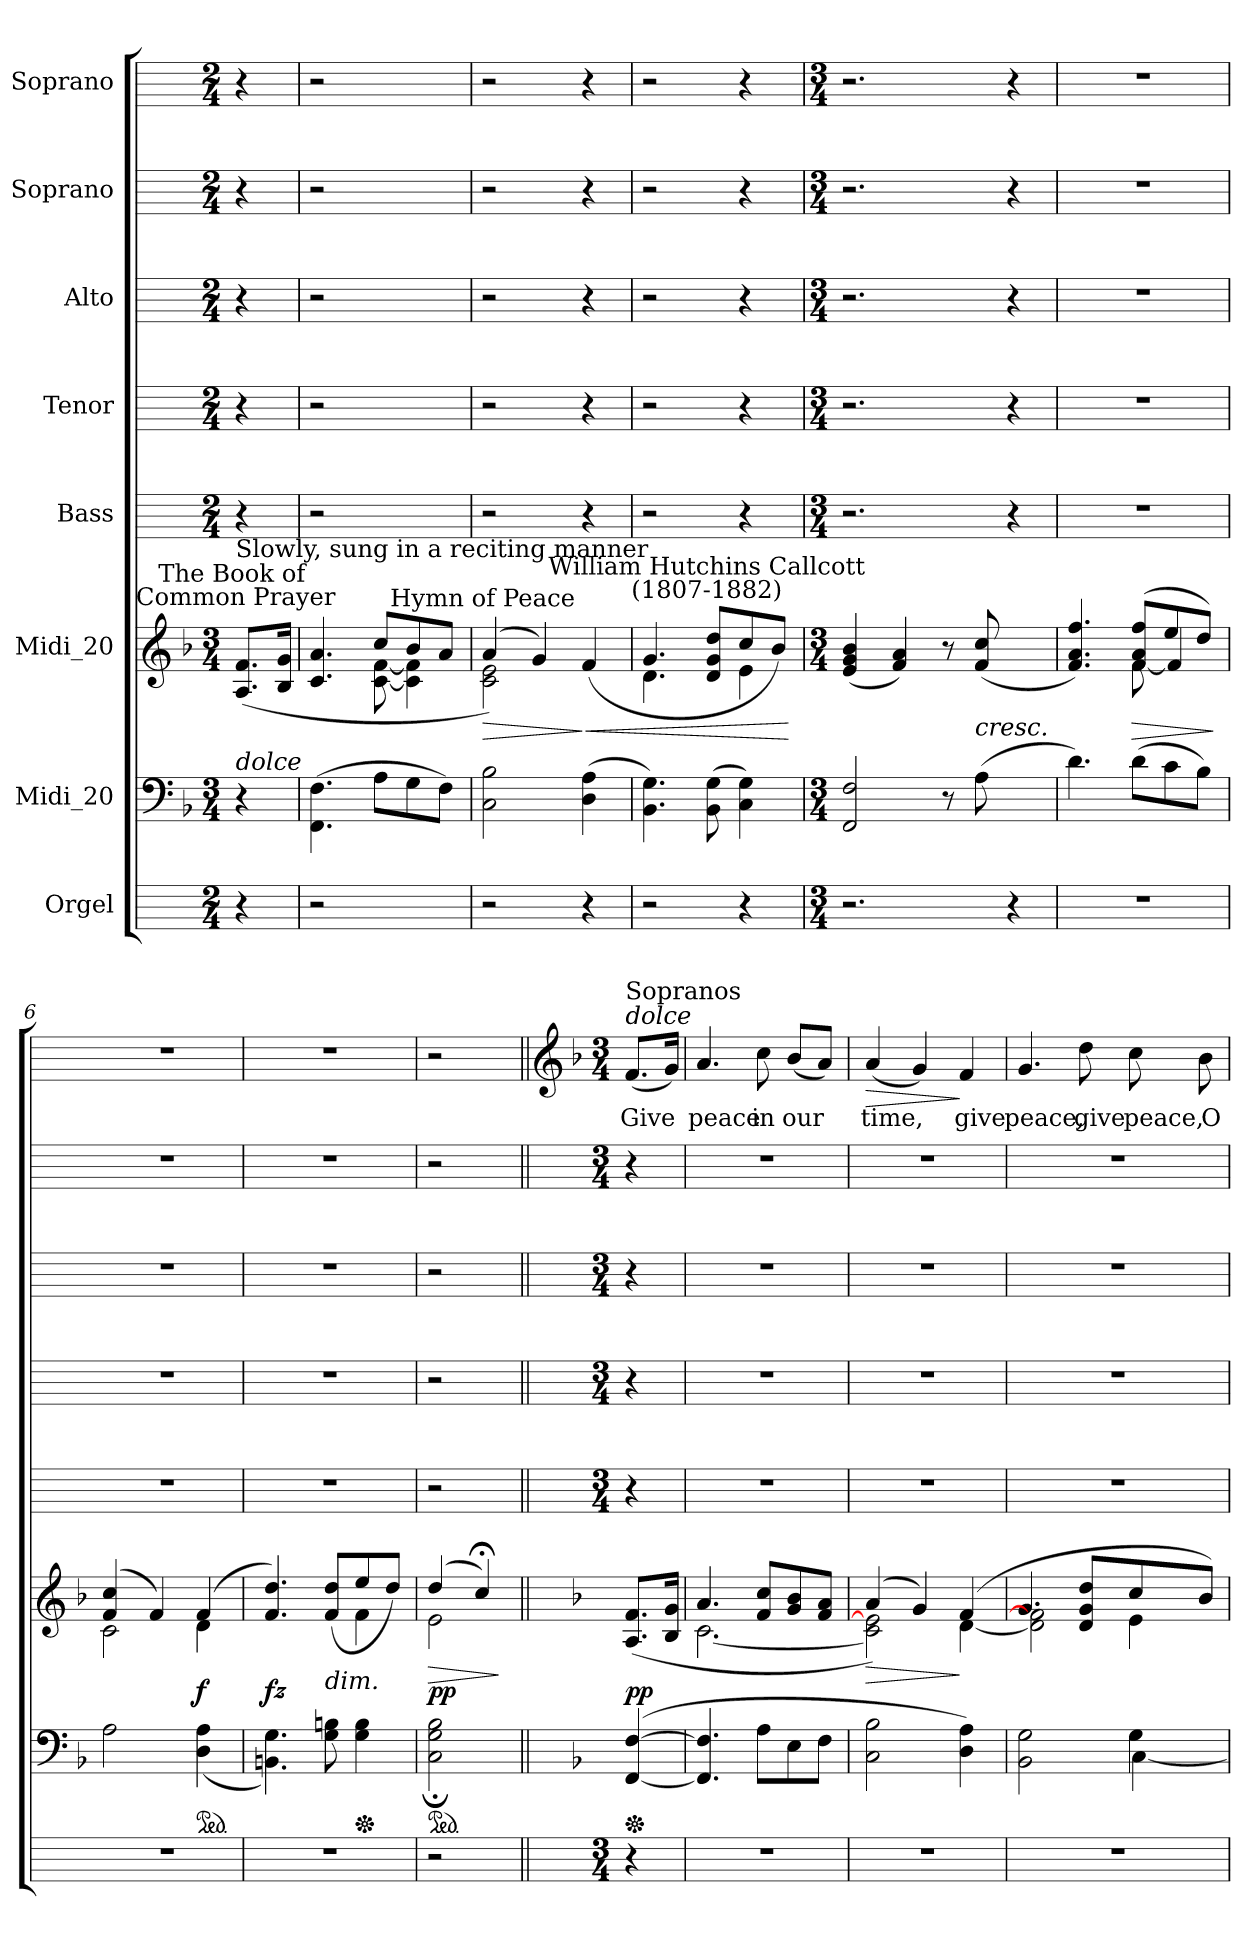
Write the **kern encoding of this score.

**kern	**kern	**dynam	**kern	**dynam	**kern	**kern	**kern	**kern	**kern	**text	**dynam
*part8	*part7	*part7	*part6	*part6	*part5	*part4	*part3	*part2	*part1	*part1	*part1
*staff8	*staff7	*staff7	*staff6	*staff6	*staff5	*staff4	*staff3	*staff2	*staff1	*staff1	*staff1
*I"Orgel	*I"Midi_20	*	*I"Midi_20	*	*I"Bass	*I"Tenor	*I"Alto	*I"Soprano	*I"Soprano	*	*
*	*clefF4	*	*clefG2	*	*	*	*	*	*	*	*
*	*k[b-]	*	*k[b-]	*	*	*	*	*	*	*	*
*	*F:	*	*F:	*	*	*	*	*	*	*	*
*M2/4	*M3/4	*	*M3/4	*	*M2/4	*M2/4	*M2/4	*M2/4	*M2/4	*	*
=	=	=	=	=	=	=	=	=	=	=	=
*	*^	*	*^	*	*	*	*	*	*	*	*
!	!	!	!	!LO:TX:a:cj:t=The Book of \nCommon Prayer	!	!	!	!	!	!	!	!	!
!	!	!	!	!LO:TX:a:t=Slowly, sung in a reciting manner	!	!	!	!	!	!	!	!	!
!	!LO:TX:a:i:t=dolce	!	!	!	!	!	!	!	!	!	!	!	!
4r	4r	4ryy	.	(>8.A/ 8.f/L	4ryy	.	4r	4r	4r	4r	4r	.	.
.	.	.	.	16B-/ 16g/J	.	.	.	.	.	.	.	.	.
=1	=1	=1	=1	=1	=1	=1	=1	=1	=1	=1	=1	=1	=1
2r	(>4.FF\ 4.F\	2.ryy	.	4.c/ 4.a/	4.ryy	.	2r	2r	2r	2r	2r	.	.
.	8A\L	.	.	8cc/L	[8c\ [8f\	.	.	.	.	.	.	.	.
4ryy	8G\	.	.	8b-/	4c\] 4f\]	.	4ryy	4ryy	4ryy	4ryy	4ryy	.	.
.	8F\J)	.	.	8a/J	.	.	.	.	.	.	.	.	.
=2	=2	=2	=2	=2	=2	=2	=2	=2	=2	=2	=2	=2	=2
!	!	!	!	!LO:TX:a:cj:t=Hymn of Peace	!	!	!	!	!	!	!	!	!
!	!	!	!	!	!	!LO:HP:b	!	!	!	!	!	!	!
2r	2C\ 2B-\	2ryy	.	(>4a/)	2c\ 2e\	>	2r	2r	2r	2r	2r	.	.
.	.	.	.	4g/)	.	.	.	.	.	.	.	.	.
!	!	!	!	!	!	!LO:HP:n=1:b	!	!	!	!	!	!	!
4r	4ryy	(<4D\ 4A\	.	(>4f/	4ryy	] <	4r	4r	4r	4r	4r	.	.
=3	=3	=3	=3	=3	=3	=3	=3	=3	=3	=3	=3	=3	=3
2r	2.ryy	4.BB-\ 4.G\)	.	4.g/	4.d\	.	2r	2r	2r	2r	2r	.	.
!	!	!	!	!LO:TX:a:cj:t=William Hutchins Callcott\n(1807-1882)	!	!	!	!	!	!	!	!	!
.	.	(<8BB-\ 8G\	.	8d/ 8g/ 8dd/L	8ryy	.	.	.	.	.	.	.	.
4r	.	4C\ 4G\)	.	8cc/	4e\	.	4r	4r	4r	4r	4r	.	.
.	.	.	.	8b-/J)	.	.	.	.	.	.	.	.	.
*	*v	*v	*	*	*	*	*	*	*	*	*	*	*
*	*	*	*v	*v	*	*	*	*	*	*	*	*
.	.	.	.	[	.	.	.	.	.	.	.
!!LO:LB:g=z
=4	=4	=4	=4	=4	=4	=4	=4	=4	=4	=4	=4
*M3/4	*M3/4	*	*M3/4	*	*M3/4	*M3/4	*M3/4	*M3/4	*M3/4	*	*
*	*^	*	*^	*	*	*	*	*	*	*	*
2.r	2FF/ 2F/	2.ryy	.	(>4e/ 4g/ 4b-/	2.ryy	.	2.r	2.r	2.r	2.r	2.r	.	.
.	.	.	.	4f/ 4a/)	.	.	.	.	.	.	.	.	.
.	8r	.	.	8r	.	.	.	.	.	.	.	.	.
!	!LO:TX:a:i:t=cresc.	!	!	!	!	!	!	!	!	!	!	!	!
.	(>8A\	.	.	(>8f/ 8cc/	.	.	.	.	.	.	.	.	.
4r	4ryy	4ryy	.	4ryy	4ryy	.	4r	4r	4r	4r	4r	.	.
=5	=5	=5	=5	=5	=5	=5	=5	=5	=5	=5	=5	=5	=5
2.r	4.d\)	2.ryy	.	4.f/ 4.a/ 4.ff/)	4.ryy	.	2.r	2.r	2.r	2.r	2.r	.	.
!	!	!	!	!	!	!LO:HP:b	!	!	!	!	!	!	!
.	(>8d\L	.	.	(>8f/ 8a/ 8ff/L	[8f	>	.	.	.	.	.	.	.
.	8c\	.	.	8ee/	4f/]	.	.	.	.	.	.	.	.
.	8B-\J)	.	.	8dd/J)	.	.	.	.	.	.	.	.	.
*	*v	*v	*	*	*	*	*	*	*	*	*	*	*
*	*	*	*v	*v	*	*	*	*	*	*	*	*
.	.	.	.	]	.	.	.	.	.	.	.
=6	=6	=6	=6	=6	=6	=6	=6	=6	=6	=6	=6
*	*^	*	*^	*	*	*	*	*	*	*	*
2.r	2.ryy	2A\	.	(>4f/ 4cc/	2c\	.	2.r	2.r	2.r	2.r	2.r	.	.
.	.	.	.	4f/)	.	.	.	.	.	.	.	.	.
*	*ped	*	*	*	*	*	*	*	*	*	*	*	*
!	!	!	!LO:DY:a	!	!	!	!	!	!	!	!	!	!
.	.	(<4D\ 4A\	f	(>4f/	4d\	.	.	.	.	.	.	.	.
=7	=7	=7	=7	=7	=7	=7	=7	=7	=7	=7	=7	=7	=7
!	!	!	!LO:DY:a	!	!	!	!	!	!	!	!	!	!
2.r	2.ryy	4.BBn\ 4.G\)	fz	4.f/ 4.dd/)	2ryy	.	2.r	2.r	2.r	2.r	2.r	.	.
!	!	!LO:TX:a:i:t=dim.	!	!	!	!	!	!	!	!	!	!	!
.	.	8G\ 8Bn\	.	(>8f/ 8dd/L	.	.	.	.	.	.	.	.	.
*	*Xped	*	*	*	*	*	*	*	*	*	*	*	*
.	.	4G\ 4B\	.	8ee/	4f\	.	.	.	.	.	.	.	.
.	.	.	.	8dd/J)	.	.	.	.	.	.	.	.	.
=8	=8	=8	=8	=8	=8	=8	=8	=8	=8	=8	=8	=8	=8
*	*ped	*	*	*	*	*	*	*	*	*	*	*	*
!	!	!	!LO:DY:a	!	!	!LO:HP:b	!	!	!	!	!	!	!
2r	2ryy	2C\; 2G\; 2B-\;	pp	(>4dd/	2e\	>	2r	2r	2r	2r	2r	.	.
.	.	.	.	4cc;</)	.	.	.	.	.	.	.	.	.
*	*v	*v	*	*	*	*	*	*	*	*	*	*	*
*	*	*	*v	*v	*	*	*	*	*	*	*	*
.	.	.	.	]	.	.	.	.	.	.	.
!!LO:LB:g=z
=9||	=9||	=9||	=9||	=9||	=9||	=9||	=9||	=9||	=9||	=9||	=9||
*	*	*	*	*	*	*	*	*	*clefG2	*	*
*	*	*	*	*	*	*	*	*	*k[b-]	*	*
*	*	*	*	*	*	*	*	*	*F:	*	*
*M3/4	*	*	*	*	*M3/4	*M3/4	*M3/4	*M3/4	*M3/4	*	*
*	*Xped	*	*	*	*	*	*	*	*	*	*
*	*^	*	*^	*	*	*	*	*	*	*	*
!	!	!	!	!	!	!	!	!	!	!	!LO:TX:a:i:t=dolce	!	!
!	!	!	!	!	!	!	!	!	!	!	!LO:TX:a:t=Sopranos	!	!
!	!	!	!LO:DY:a	!	!	!	!	!	!	!	!	!LO:LY:b	!
4r	4ryy	(<[4FF/ [4F/	pp	(>8.A/ 8.f/L	4ryy	.	4r	4r	4r	4r	(<8.fL	Give	.
.	.	.	.	16B-/ 16g/J	.	.	.	.	.	.	16gJ)	.	.
=10	=10	=10	=10	=10	=10	=10	=10	=10	=10	=10	=10	=10	=10
!	!	!	!	!	!	!	!	!	!	!	!	!LO:LY:b	!
2.r	2.ryy	4.FF/] 4.F/]	.	4.a/	[2.c\	.	2.r	2.r	2.r	2.r	4.a	peace	.
!	!	!	!	!	!	!	!	!	!	!	!	!LO:LY:b	!
.	.	8A\L	.	8f/ 8cc/L	.	.	.	.	.	.	8cc	in	.
!	!	!	!	!	!	!	!	!	!	!	!	!LO:LY:b	!
.	.	8E\	.	8g/ 8b-/	.	.	.	.	.	.	(<8b-L	our	.
.	.	8F\J	.	8f/ 8a/J	.	.	.	.	.	.	8aJ)	.	.
=11	=11	=11	=11	=11	=11	=11	=11	=11	=11	=11	=11	=11	=11
!	!	!	!	!	!	!LO:HP:b	!	!	!	!	!	!LO:LY:b	!LO:HP:b
2.r	2.ryy	2C\ 2B-\	.	(>4a/)	2c\] 2e\]	>	2.r	2.r	2.r	2.r	(<4a	time,	>
.	.	.	.	4g/)	.	.	.	.	.	.	4g)	.	.
!	!	!	!	!	!	!	!	!	!	!	!	!LO:LY:b	!
.	.	4D\ 4A\)	.	(>4f/	[4d\	]	.	.	.	.	4f	give	]
=12	=12	=12	=12	=12	=12	=12	=12	=12	=12	=12	=12	=12	=12
!	!	!	!	!	!	!	!	!	!	!	!	!LO:LY:b	!
2.r	2ryy	2BB-\ 2G\	.	4.g/	2d\] 2f\]	.	2.r	2.r	2.r	2.r	4.g	peace,	.
!	!	!	!	!	!	!	!	!	!	!	!	!LO:LY:b	!
.	.	.	.	8d/ 8g/ 8dd/L	.	.	.	.	.	.	8dd	give	.
!	!	!	!	!	!	!	!	!	!	!	!	!LO:LY:b	!
.	4G\	[4C\	.	8cc/	4e\	.	.	.	.	.	8cc	peace,	.
!	!	!	!	!	!	!	!	!	!	!	!	!LO:LY:b	!
.	.	.	.	8b-/J)	.	.	.	.	.	.	8b-	O	.
*	*v	*v	*	*	*	*	*	*	*	*	*	*	*
*	*	*	*v	*v	*	*	*	*	*	*	*	*
=	=	=	=	=	=	=	=	=	=	=	=
*-	*-	*-	*-	*-	*-	*-	*-	*-	*-	*-	*-
